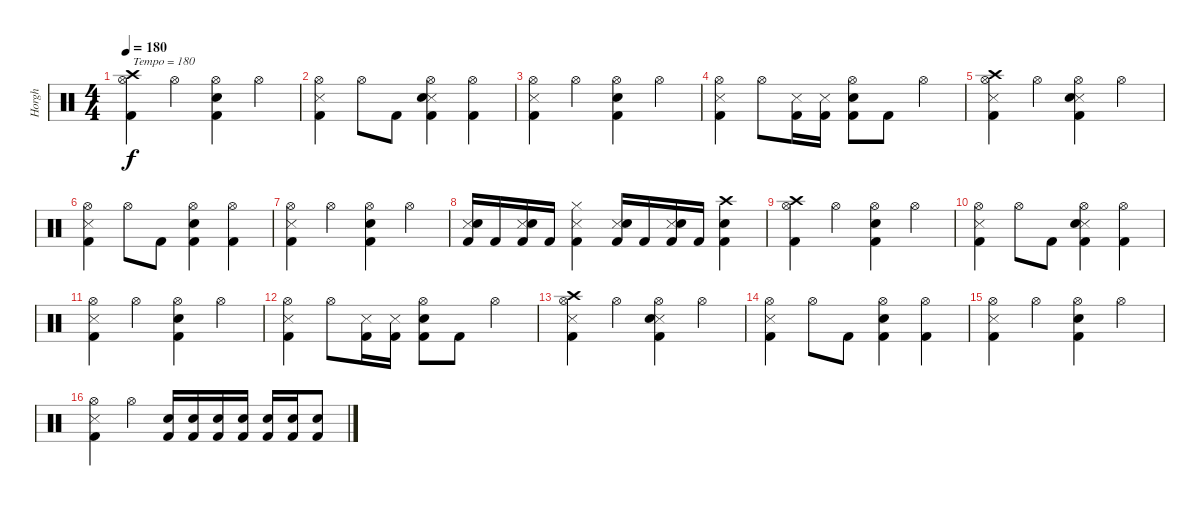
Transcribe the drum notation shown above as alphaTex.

\track ("Horgh" "Horgh") {instrument percussion}
\staff {score}
\articulation defaults
\ts (4 4)
\tempo 180
\clef neutral
\ks c
("Crash high (hit)" "Hi-Hat (open)" "Kick (hit) 2").4{txt "Tempo = 180" dy f} "Hi-Hat (open)".4 ("Hi-Hat (open)" "Electric Snare (hit)" "Kick (hit) 2").4 "Hi-Hat (open)".4 |
("Snare (side stick) 3" "Hi-Hat (open)" "Kick (hit) 2").4 "Hi-Hat (open)".8 "Kick (hit) 2".8 ("Snare (side stick) 3" "Hi-Hat (open)" "Electric Snare (hit)" "Kick (hit) 2").4 ("Hi-Hat (open)" "Kick (hit) 2").4 |
("Snare (side stick) 3" "Hi-Hat (open)" "Kick (hit) 2").4 "Hi-Hat (open)".4 ("Hi-Hat (open)" "Electric Snare (hit)" "Kick (hit) 2").4 "Hi-Hat (open)".4 |
("Snare (side stick) 3" "Hi-Hat (open)" "Kick (hit) 2").4 "Hi-Hat (open)".8 ("Snare (side stick) 3" "Kick (hit) 2").16 ("Snare (side stick) 3" "Kick (hit) 2").16 ("Hi-Hat (open)" "Electric Snare (hit)" "Kick (hit) 2").8 "Kick (hit) 2".8 "Hi-Hat (open)".4 |
("Crash high (hit)" "Snare (side stick) 3" "Hi-Hat (open)" "Kick (hit) 2").4 "Hi-Hat (open)".4 ("Snare (side stick) 3" "Hi-Hat (open)" "Electric Snare (hit)" "Kick (hit) 2").4 "Hi-Hat (open)".4 |
("Snare (side stick) 3" "Hi-Hat (open)" "Kick (hit) 2").4 "Hi-Hat (open)".8 "Kick (hit) 2".8 ("Hi-Hat (open)" "Electric Snare (hit)" "Kick (hit) 2").4 ("Hi-Hat (open)" "Kick (hit) 2").4 |
("Snare (side stick) 3" "Hi-Hat (open)" "Kick (hit) 2").4 "Hi-Hat (open)".4 ("Hi-Hat (open)" "Electric Snare (hit)" "Kick (hit) 2").4 "Hi-Hat (open)".4 |
("Snare (side stick) 3" "Electric Snare (hit)" "Kick (hit) 2").16 "Kick (hit) 2".16 ("Snare (side stick) 3" "Electric Snare (hit)" "Kick (hit) 2").16 "Kick (hit) 2".16 ("Snare (side stick) 3" "Hi-Hat (closed)" "Kick (hit) 2").4 ("Snare (side stick) 3" "Electric Snare (hit)" "Kick (hit) 2").16 "Kick (hit) 2".16 ("Snare (side stick) 3" "Electric Snare (hit)" "Kick (hit) 2").16 "Kick (hit) 2".16 ("Crash high (hit)" "Electric Snare (hit)" "Kick (hit) 2").4 |
("Crash high (hit)" "Hi-Hat (open)" "Kick (hit) 2").4 "Hi-Hat (open)".4 ("Hi-Hat (open)" "Electric Snare (hit)" "Kick (hit) 2").4 "Hi-Hat (open)".4 |
("Snare (side stick) 3" "Hi-Hat (open)" "Kick (hit) 2").4 "Hi-Hat (open)".8 "Kick (hit) 2".8 ("Snare (side stick) 3" "Hi-Hat (open)" "Electric Snare (hit)" "Kick (hit) 2").4 ("Hi-Hat (open)" "Kick (hit) 2").4 |
("Snare (side stick) 3" "Hi-Hat (open)" "Kick (hit) 2").4 "Hi-Hat (open)".4 ("Hi-Hat (open)" "Electric Snare (hit)" "Kick (hit) 2").4 "Hi-Hat (open)".4 |
("Snare (side stick) 3" "Hi-Hat (open)" "Kick (hit) 2").4 "Hi-Hat (open)".8 ("Snare (side stick) 3" "Kick (hit) 2").16 ("Snare (side stick) 3" "Kick (hit) 2").16 ("Hi-Hat (open)" "Electric Snare (hit)" "Kick (hit) 2").8 "Kick (hit) 2".8 "Hi-Hat (open)".4 |
("Crash high (hit)" "Snare (side stick) 3" "Hi-Hat (open)" "Kick (hit) 2").4 "Hi-Hat (open)".4 ("Snare (side stick) 3" "Hi-Hat (open)" "Electric Snare (hit)" "Kick (hit) 2").4 "Hi-Hat (open)".4 |
("Snare (side stick) 3" "Hi-Hat (open)" "Kick (hit) 2").4 "Hi-Hat (open)".8 "Kick (hit) 2".8 ("Hi-Hat (open)" "Electric Snare (hit)" "Kick (hit) 2").4 ("Hi-Hat (open)" "Kick (hit) 2").4 |
("Snare (side stick) 3" "Hi-Hat (open)" "Kick (hit) 2").4 "Hi-Hat (open)".4 ("Hi-Hat (open)" "Electric Snare (hit)" "Kick (hit) 2").4 "Hi-Hat (open)".4 |
("Snare (side stick) 3" "Hi-Hat (open)" "Kick (hit) 2").4 "Hi-Hat (open)".4 ("Electric Snare (hit)" "Kick (hit) 2").16 ("Electric Snare (hit)" "Kick (hit) 2").16 ("Electric Snare (hit)" "Kick (hit) 2").16 ("Electric Snare (hit)" "Kick (hit) 2").16 ("Electric Snare (hit)" "Kick (hit) 2").16 ("Electric Snare (hit)" "Kick (hit) 2").16 ("Electric Snare (hit)" "Kick (hit) 2").8
